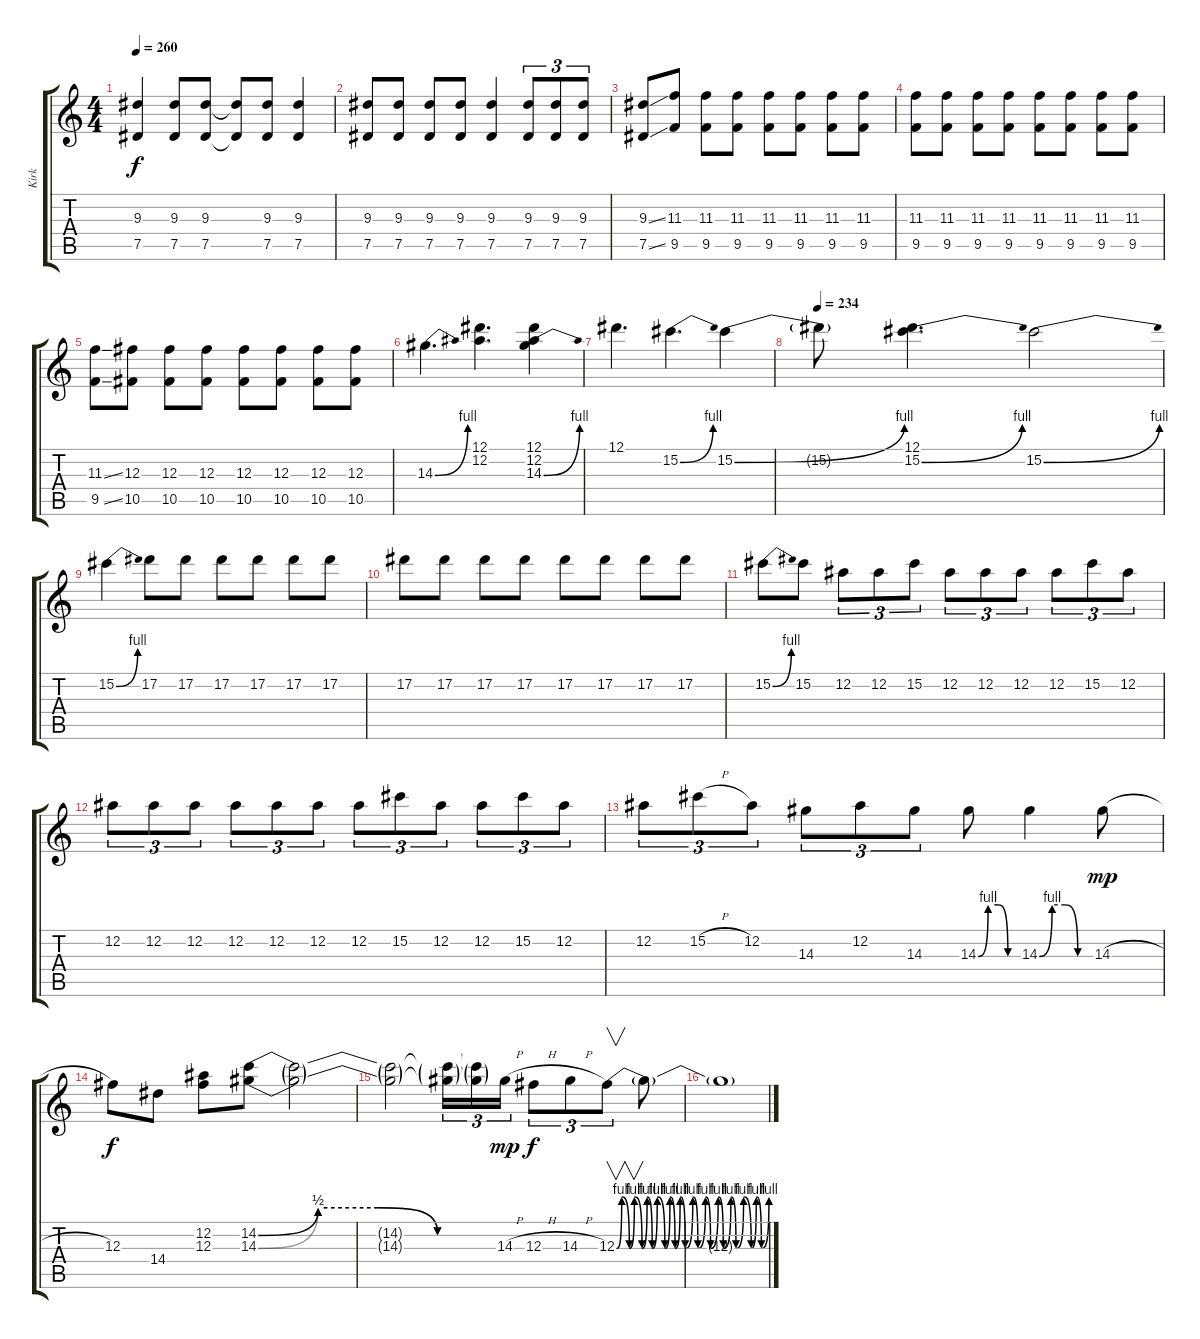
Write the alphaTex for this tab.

\track ("Kirk" "Kirk") {instrument distortionguitar}
\staff {score tabs}
\tuning (Eb4 Bb3 Gb3 Db3 Ab2 Eb2) {hide}
\ts (4 4)
\tempo 260
\clef g2
\ks c
(9.3 7.5).4{dy f} (9.3 7.5).8 (9.3 7.5).8 (9.3{t} 7.5{t}).8 (9.3 7.5).8 (9.3 7.5).4 |
(9.3 7.5).8{volume 16} (9.3 7.5).8 (9.3 7.5).8 (9.3 7.5).8 (9.3 7.5).4 (9.3 7.5).8{tu (3 2)} (9.3 7.5).8{tu (3 2)} (9.3 7.5).8{tu (3 2)} |
(9.3{ss} 7.5{ss}).8 (11.3 9.5).8 (11.3 9.5).8 (11.3 9.5).8 (11.3 9.5).8 (11.3 9.5).8 (11.3 9.5).8 (11.3 9.5).8 |
(11.3 9.5).8 (11.3 9.5).8 (11.3 9.5).8 (11.3 9.5).8 (11.3 9.5).8 (11.3 9.5).8 (11.3 9.5).8 (11.3 9.5).8 |
(11.3{ss} 9.5{ss}).8 (12.3 10.5).8 (12.3 10.5).8 (12.3 10.5).8 (12.3 10.5).8 (12.3 10.5).8 (12.3 10.5).8 (12.3 10.5).8 |
14.3{be (bend 0 0 60 4)}.4{d} (12.1 12.2).4{d} (12.1 12.2 14.3{be (bend 0 0 60 4)}).4 |
12.1.4{d} 15.2{be (bend 0 0 60 4)}.4{d} 15.2{be (bend 0 0 60 4)}.4 |
\tempo 234
15.2{t}.8 (12.1 15.2{be (bend 0 0 60 4)}).4{d} 15.2{be (bend 0 0 60 4)}.2 |
15.2{be (bend 0 0 60 4)}.4 17.2.8 17.2.8 17.2.8 17.2.8 17.2.8 17.2.8 |
17.2.8 17.2.8 17.2.8 17.2.8 17.2.8 17.2.8 17.2.8 17.2.8 |
15.2{be (bend 0 0 60 4)}.8 15.2.8 12.2.8{tu (3 2)} 12.2.8{tu (3 2)} 15.2.8{tu (3 2)} 12.2.8{tu (3 2)} 12.2.8{tu (3 2)} 12.2.8{tu (3 2)} 12.2.8{tu (3 2)} 15.2.8{tu (3 2)} 12.2.8{tu (3 2)} |
12.2.8{tu (3 2)} 12.2.8{tu (3 2)} 12.2.8{tu (3 2)} 12.2.8{tu (3 2)} 12.2.8{tu (3 2)} 12.2.8{tu (3 2)} 12.2.8{tu (3 2)} 15.2.8{tu (3 2)} 12.2.8{tu (3 2)} 12.2.8{tu (3 2)} 15.2.8{tu (3 2)} 12.2.8{tu (3 2)} |
12.2.8{tu (3 2)} 15.2{h}.8{tu (3 2)} 12.2.8{tu (3 2)} 14.3.8{tu (3 2)} 12.2.8{tu (3 2)} 14.3.8{tu (3 2)} 14.3{be (custom 0 0 15 4 30 4 45 0 60 0)}.8 14.3{be (custom 0 0 15 4 30 4 45 0 60 0)}.4 14.3{h}.8{dy mp} |
12.3.8{dy f} 14.4.8 (12.2 12.3).8 (14.2{be (custom 0 0 15 2 30 2 45 0 60 0)} 14.3{be (custom 0 0 15 2 30 2 45 0 60 0)}).8 (14.2{t} 14.3{t}).2 |
(14.2{t} 14.3{t}).2 (14.2{t} 14.3{t}).16{tu (3 2)} (14.2{t} 14.3{t}).16{tu (3 2)} 14.3{h}.16{tu (3 2) dy mp} 12.3{h}.8{tu (3 2) dy f} 14.3{h}.8{tu (3 2)} 12.3{be (custom 0 0 2 4 5 0 7 4 10 0 12 4 14 0 16 4 19 0 21 4 23 0 25 4 27 0 30 4 32 0 35 4 37 0 40 4 42 0 45 4 47 0 50 4 53 0 55 4 57 0 60 4)}.8{v tu (3 2)} 12.3{t}.8 |
12.3{t}.1
